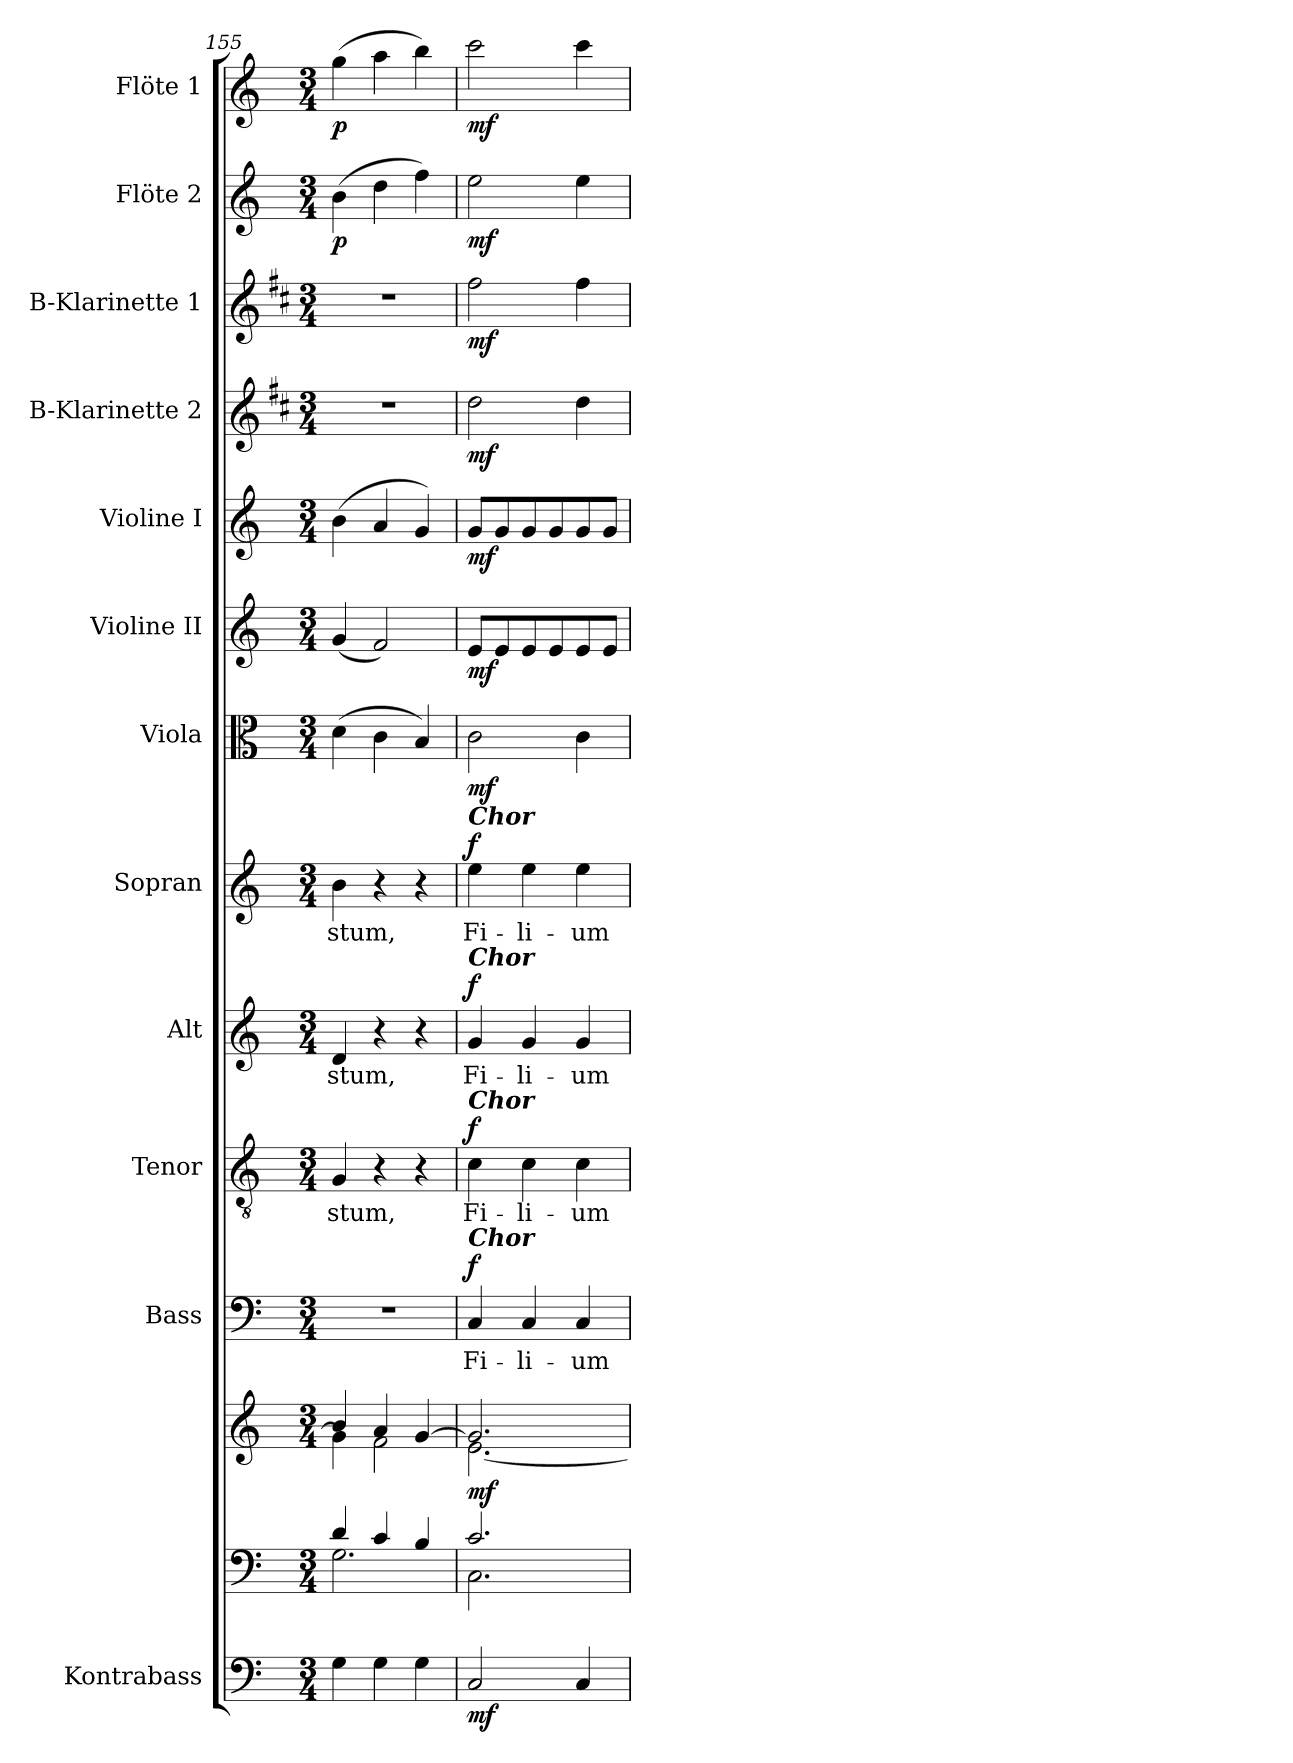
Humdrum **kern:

**kern	**dynam	**kern	**kern	**dynam	**kern	**text	**dynam	**kern	**text	**dynam	**kern	**text	**dynam	**kern	**text	**dynam	**kern	**dynam	**kern	**dynam	**kern	**dynam	**kern	**dynam	**kern	**dynam	**kern	**dynam	**kern	**dynam
*part13	*part13	*part12	*part12	*part12	*part11	*part11	*part11	*part10	*part10	*part10	*part9	*part9	*part9	*part8	*part8	*part8	*part7	*part7	*part6	*part6	*part5	*part5	*part4	*part4	*part3	*part3	*part2	*part2	*part1	*part1
*staff14	*staff14	*staff13	*staff12	*staff12/13	*staff11	*staff11	*staff11	*staff10	*staff10	*staff10	*staff9	*staff9	*staff9	*staff8	*staff8	*staff8	*staff7	*staff7	*staff6	*staff6	*staff5	*staff5	*staff4	*staff4	*staff3	*staff3	*staff2	*staff2	*staff1	*staff1
*I"Kontrabass	*	*	*	*	*I"Bass	*	*	*I"Tenor	*	*	*I"Alt	*	*	*I"Sopran	*	*	*I"Viola	*	*I"Violine II	*	*I"Violine I	*	*I"B-Klarinette 2	*	*I"B-Klarinette 1	*	*I"Flöte 2	*	*I"Flöte 1	*
*I'Kb.	*	*	*	*	*I'B.	*	*	*I'T.	*	*	*I'A.	*	*	*I'S.	*	*	*I'Vla.	*	*I'Vl. II	*	*I'Vl. I	*	*I'B Kl. 2	*	*I'B Kl. 1	*	*I'Fl. 2	*	*I'Fl. 1	*
*clefF4	*	*clefF4	*clefG2	*	*clefF4	*	*	*clefGv2	*	*	*clefG2	*	*	*clefG2	*	*	*clefC3	*	*clefG2	*	*clefG2	*	*clefG2	*	*clefG2	*	*clefG2	*	*clefG2	*
*ITrd7c12	*	*	*	*	*	*	*	*	*	*	*	*	*	*	*	*	*	*	*	*	*	*	*ITrd1c2	*	*ITrd1c2	*	*	*	*	*
*k[]	*	*k[]	*k[]	*	*k[]	*	*	*k[]	*	*	*k[]	*	*	*k[]	*	*	*k[]	*	*k[]	*	*k[]	*	*k[]	*	*k[]	*	*k[]	*	*k[]	*
*C:	*	*C:	*C:	*	*C:	*	*	*C:	*	*	*C:	*	*	*C:	*	*	*C:	*	*C:	*	*C:	*	*C:	*	*C:	*	*C:	*	*C:	*
*M3/4	*	*M3/4	*M3/4	*	*M3/4	*	*	*M3/4	*	*	*M3/4	*	*	*M3/4	*	*	*M3/4	*	*M3/4	*	*M3/4	*	*M3/4	*	*M3/4	*	*M3/4	*	*M3/4	*
=155	=155	=155	=155	=155	=155	=155	=155	=155	=155	=155	=155	=155	=155	=155	=155	=155	=155	=155	=155	=155	=155	=155	=155	=155	=155	=155	=155	=155	=155	=155
*	*	*^	*^	*	*	*	*	*	*	*	*	*	*	*	*	*	*	*	*	*	*	*	*	*	*	*	*	*	*	*
!	!	!	!	!	!	!	!	!	!	!	!LO:LY:b	!	!	!LO:LY:b	!	!	!LO:LY:b	!	!	!	!	!	!	!	!	!	!	!	!	!LO:DY:b	!	!LO:DY:b
4GG\	.	4d/	2.G\	4b/	4g\]	.	2.r	.	.	4G/	-stum,	.	4d/	-stum,	.	4b\	-stum,	.	(>4d\	.	(<4g/	.	(>4b\	.	2.r	.	2.r	.	(>4b\	p	(>4gg\	p
4GG\	.	4c/	.	4a/	2f\	.	.	.	.	4r	.	.	4r	.	.	4r	.	.	4c\	.	2f/)	.	4a/	.	.	.	.	.	4dd\	.	4aa\	.
4GG\	.	4B/	.	[>4g/	.	.	.	.	.	4r	.	.	4r	.	.	4r	.	.	4B/)	.	.	.	4g/)	.	.	.	.	.	4ff\)	.	4bb\)	.
=156	=156	=156	=156	=156	=156	=156	=156	=156	=156	=156	=156	=156	=156	=156	=156	=156	=156	=156	=156	=156	=156	=156	=156	=156	=156	=156	=156	=156	=156	=156	=156	=156
!	!	!	!	!	!	!	!	!	!	!	!	!	!	!	!	!LO:TX:a:Bi:t=Chor	!	!	!	!	!	!	!	!	!	!	!	!	!	!	!	!
!	!	!	!	!	!	!	!	!	!	!	!	!	!LO:TX:a:Bi:t=Chor	!	!	!	!	!	!	!	!	!	!	!	!	!	!	!	!	!	!	!
!	!	!	!	!	!	!	!	!	!	!LO:TX:a:Bi:t=Chor	!	!	!	!	!	!	!	!	!	!	!	!	!	!	!	!	!	!	!	!	!	!
!	!	!	!	!	!	!	!LO:TX:a:Bi:t=Chor	!	!	!	!	!	!	!	!	!	!	!	!	!	!	!	!	!	!	!	!	!	!	!	!	!
!	!LO:DY:b	!	!	!	!	!LO:DY:b	!	!LO:LY:b	!LO:DY:a	!	!LO:LY:b	!LO:DY:a	!	!LO:LY:b	!LO:DY:a	!	!LO:LY:b	!LO:DY:a	!	!LO:DY:b	!	!LO:DY:b	!	!LO:DY:b	!	!LO:DY:b	!	!LO:DY:b	!	!LO:DY:b	!	!LO:DY:b
2CC/	mf	2.c/	2.C\	2.g/]	[<2.e\	mf	4C/	Fi-	f	4c\	Fi-	f	4g/	Fi-	f	4ee\	Fi-	f	2c\	mf	8e/L	mf	8g/L	mf	2cc\	mf	2ee\	mf	2ee\	mf	2ccc\	mf
.	.	.	.	.	.	.	.	.	.	.	.	.	.	.	.	.	.	.	.	.	8e/	.	8g/	.	.	.	.	.	.	.	.	.
!	!	!	!	!	!	!	!	!LO:LY:b	!	!	!LO:LY:b	!	!	!LO:LY:b	!	!	!LO:LY:b	!	!	!	!	!	!	!	!	!	!	!	!	!	!	!
.	.	.	.	.	.	.	4C/	-li-	.	4c\	-li-	.	4g/	-li-	.	4ee\	-li-	.	.	.	8e/	.	8g/	.	.	.	.	.	.	.	.	.
.	.	.	.	.	.	.	.	.	.	.	.	.	.	.	.	.	.	.	.	.	8e/	.	8g/	.	.	.	.	.	.	.	.	.
!	!	!	!	!	!	!	!	!LO:LY:b	!	!	!LO:LY:b	!	!	!LO:LY:b	!	!	!LO:LY:b	!	!	!	!	!	!	!	!	!	!	!	!	!	!	!
4CC/	.	.	.	.	.	.	4C/	-um	.	4c\	-um	.	4g/	-um	.	4ee\	-um	.	4c\	.	8e/	.	8g/	.	4cc\	.	4ee\	.	4ee\	.	4ccc\	.
.	.	.	.	.	.	.	.	.	.	.	.	.	.	.	.	.	.	.	.	.	8e/J	.	8g/J	.	.	.	.	.	.	.	.	.
*	*	*v	*v	*	*	*	*	*	*	*	*	*	*	*	*	*	*	*	*	*	*	*	*	*	*	*	*	*	*	*	*	*
*	*	*	*v	*v	*	*	*	*	*	*	*	*	*	*	*	*	*	*	*	*	*	*	*	*	*	*	*	*	*	*	*
=	=	=	=	=	=	=	=	=	=	=	=	=	=	=	=	=	=	=	=	=	=	=	=	=	=	=	=	=	=	=
*-	*-	*-	*-	*-	*-	*-	*-	*-	*-	*-	*-	*-	*-	*-	*-	*-	*-	*-	*-	*-	*-	*-	*-	*-	*-	*-	*-	*-	*-	*-
